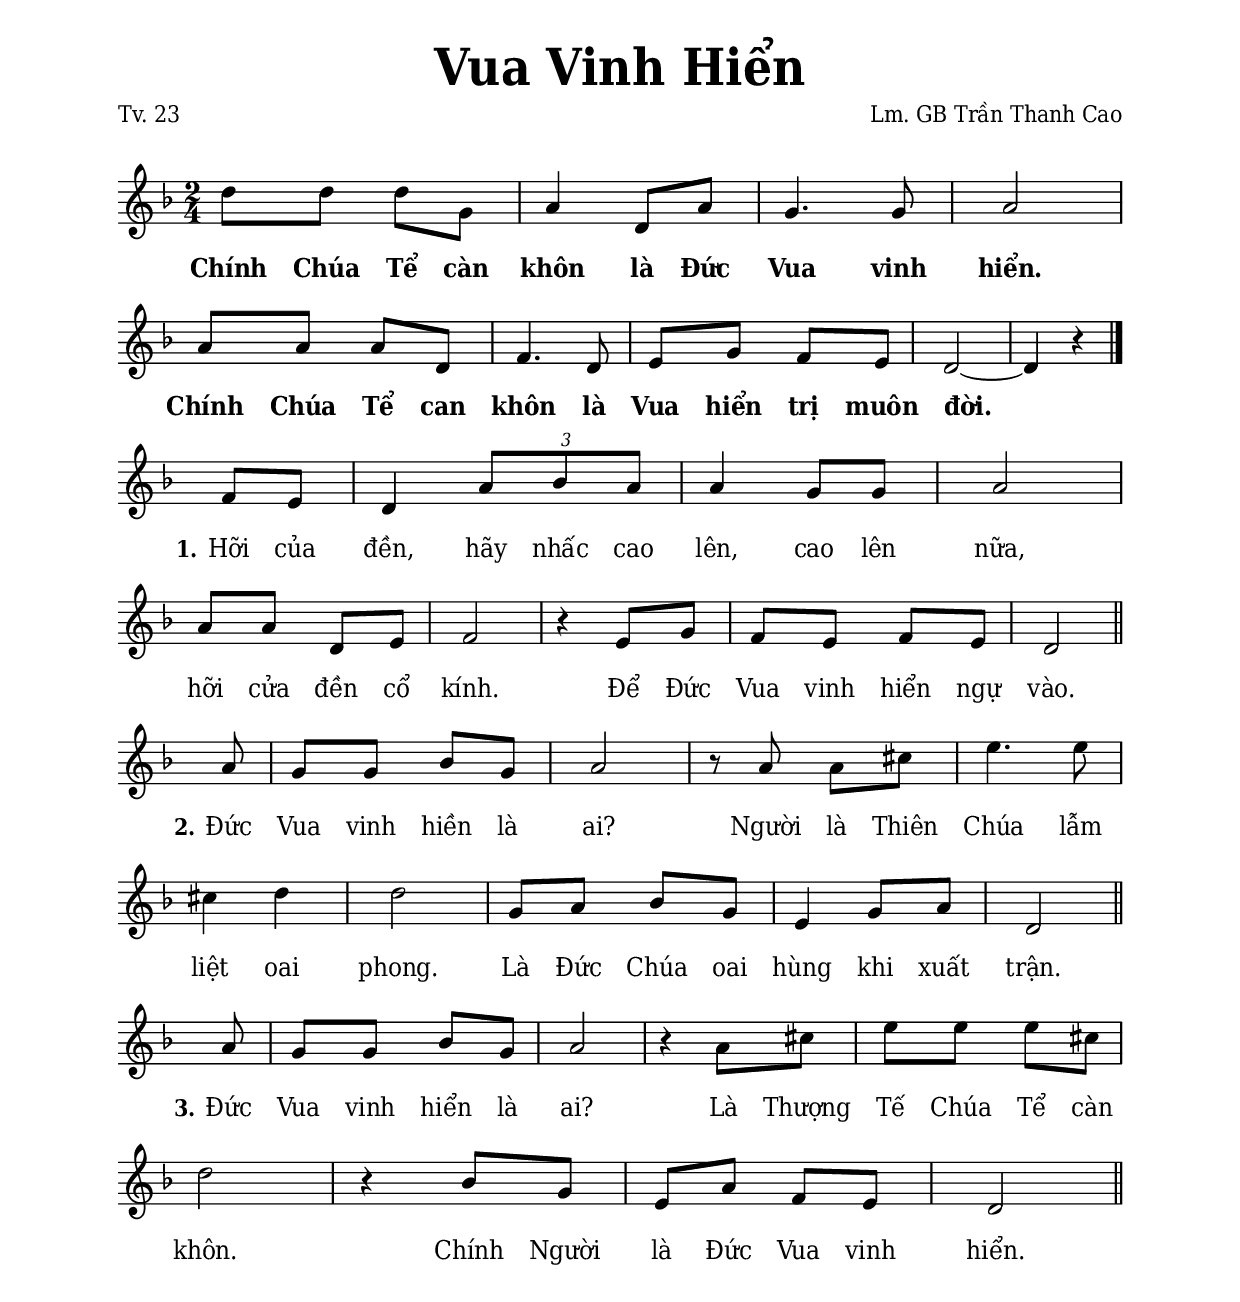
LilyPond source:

% Cài đặt chung
\version "2.22.1"
\include "english.ly"

\header {
  title = \markup { \fontsize #3 "Vua Vinh Hiển" }
  poet = "Tv. 23"
  composer = "Lm. GB Trần Thanh Cao"
  arranger = " "
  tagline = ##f
}

% Nhạc điệp khúc
nhacDiepKhuc = \relative c'' {
  d8 d d g, |
  a4 d,8 a' |
  g4. g8 |
  a2 |
  a8 a a d, |
  f4. d8 |
  e g f e |
  d2 ~ |
  d4 r \bar "|."
}

% Nhạc phiên khúc
nhacPhienKhucMot = \relative c' {
  \partial 4 f8 e |
  d4 \tuplet 3/2 { a'8 bf a } |
  a4 g8 g |
  a2 |
  a8 a d, e |
  f2 |
  r4 e8 g |
  f e f e |
  d2 \bar "||"
}

nhacPhienKhucHai = \relative c'' {
  \partial 8 a8 |
  g g bf g |
  a2 |
  r8 a a cs |
  e4. e8 |
  cs4 d |
  d2 |
  g,8 a bf g |
  e4 g8 a |
  d,2 \bar "||"
}

nhacPhienKhucBa = \relative c'' {
  \partial 8 a8 |
  g g bf g |
  a2 |
  r4 a8 cs |
  e e e cs |
  d2 |
  r4 bf8 g |
  e a f e |
  d2 \bar "||"
}

% Lời điệp khúc
loiDiepKhuc = \lyricmode {
  Chính Chúa Tể càn khôn là Đức Vua vinh hiển.
  Chính Chúa Tể can khôn là Vua hiển trị muôn đời.
}

% Lời phiên khúc
loiPhienKhucMot = \lyricmode {
  \set stanza = #"1."
  Hỡi của đền, hãy nhấc cao lên, cao lên nữa,
  hỡi cửa đền cổ kính.
  Để Đức Vua vinh hiển ngự vào.
}

loiPhienKhucHai = \lyricmode {
  \set stanza = #"2."
  Đức Vua vinh hiền là ai?
  Người là Thiên Chúa lẫm liệt oai phong.
  Là Đức Chúa oai hùng khi xuất trận.
}

loiPhienKhucBa = \lyricmode {
  \set stanza = #"3."
  Đức Vua vinh hiển là ai?
  Là Thượng Tế Chúa Tể càn khôn.
  Chính Người là Đức Vua vinh hiển.
}


% Dàn trang
\paper {
  #(set-paper-size "a4")
  top-margin = 20\mm
  bottom-margin = 10\mm
  left-margin = 20\mm
  right-margin = 20\mm
  indent = #0
  #(define fonts
    (make-pango-font-tree
      "Deja Vu Serif Condensed"
      "Deja Vu Serif Condensed"
      "Deja Vu Serif Condensed"
      (/ 20 20)))
  page-count = #1
  system-system-spacing = #'((basic-distance . 13.5)
                             (minimum-distance . 13.5)
                             (padding . 1))
  score-system-spacing = #'((basic-distance . 13.5)
                             (minimum-distance . 13.5)
                             (padding . 1))
}

\score {
  \new ChoirStaff <<
    \new Staff = diepKhuc \with {
        \consists "Merge_rests_engraver"
        %\magnifyStaff #(magstep +1)
      }
      <<
      \new Voice = beSop {
        \key f \major \time 2/4 \stemNeutral \nhacDiepKhuc
      }
    >>
    \new Lyrics \with {
          \override VerticalAxisGroup.
            nonstaff-relatedstaff-spacing.padding = #1.5
          \override VerticalAxisGroup.
            nonstaff-unrelatedstaff-spacing.padding = #1
        }
        \lyricsto beSop \loiDiepKhuc
  >>
  \layout {
    \override Lyrics.LyricText.font-series = #'bold
    %\override Lyrics.LyricText.font-size = #+2
    \override Lyrics.LyricSpace.minimum-distance = #2.5
    \override Score.BarNumber.break-visibility = ##(#f #f #f)
    \override Score.SpacingSpanner.uniform-stretching = ##t
  }
}

\score {
  \new ChoirStaff <<
    \new Staff = phienKhuc \with {
        %\magnifyStaff #(magstep +1)
      }
      <<
      \new Voice = beSop {
        \key f \major \time 2/4 \nhacPhienKhucMot
      }
    >>
    \new Lyrics \with {
          \override VerticalAxisGroup.
            nonstaff-relatedstaff-spacing.padding = #2
          \override VerticalAxisGroup.
            nonstaff-unrelatedstaff-spacing.padding = #1
        }
        \lyricsto beSop \loiPhienKhucMot
  >>
  \layout {
    \override Staff.TimeSignature.transparent = ##t
    %\override Lyrics.LyricText.font-size = #+2
    \override Lyrics.LyricSpace.minimum-distance = #2.4
    \override Score.BarNumber.break-visibility = ##(#f #f #f)
    \override Score.SpacingSpanner.uniform-stretching = ##t
  } 
}

\score {
  \new ChoirStaff <<
    \new Staff = phienKhuc \with {
        %\magnifyStaff #(magstep +1)
      }
      <<
      \new Voice = beSop {
        \key f \major \time 2/4 \nhacPhienKhucHai
      }
    >>
    \new Lyrics \with {
          \override VerticalAxisGroup.
            nonstaff-relatedstaff-spacing.padding = #2
          \override VerticalAxisGroup.
            nonstaff-unrelatedstaff-spacing.padding = #1
        }
        \lyricsto beSop \loiPhienKhucHai
  >>
  \layout {
    \override Staff.TimeSignature.transparent = ##t
    %\override Lyrics.LyricText.font-size = #+2
    \override Lyrics.LyricSpace.minimum-distance = #2.4
    \override Score.BarNumber.break-visibility = ##(#f #f #f)
    \override Score.SpacingSpanner.uniform-stretching = ##t
  } 
}

\score {
  \new ChoirStaff <<
    \new Staff = phienKhuc \with {
        %\magnifyStaff #(magstep +1)
      }
      <<
      \new Voice = beSop {
        \key f \major \time 2/4 \nhacPhienKhucBa
      }
    >>
    \new Lyrics \with {
          \override VerticalAxisGroup.
            nonstaff-relatedstaff-spacing.padding = #2
          \override VerticalAxisGroup.
            nonstaff-unrelatedstaff-spacing.padding = #1
        }
        \lyricsto beSop \loiPhienKhucBa
  >>
  \layout {
    \override Staff.TimeSignature.transparent = ##t
    %\override Lyrics.LyricText.font-size = #+2
    \override Lyrics.LyricSpace.minimum-distance = #2.4
    \override Score.BarNumber.break-visibility = ##(#f #f #f)
    \override Score.SpacingSpanner.uniform-stretching = ##t
  } 
}
